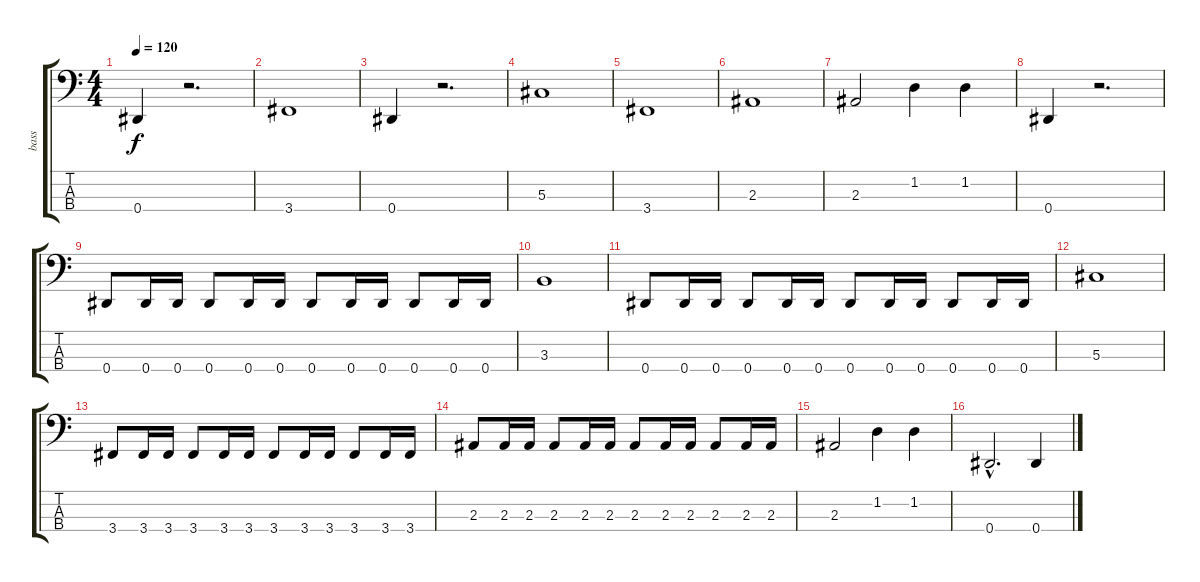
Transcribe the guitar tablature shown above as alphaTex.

\track ("bass" "bass") {instrument electricbasspick}
\staff {score tabs}
\tuning (Gb2 Db2 Ab1 Eb1) {hide}
\ts (4 4)
\tempo 120
\clef f4
\ks c
0.4.4{dy f} r.2{d} |
3.4.1 |
0.4.4 r.2{d} |
5.3.1 |
3.4.1 |
2.3.1 |
2.3.2 1.2.4 1.2.4 |
0.4.4 r.2{d} |
0.4.8 0.4.16 0.4.16 0.4.8 0.4.16 0.4.16 0.4.8 0.4.16 0.4.16 0.4.8 0.4.16 0.4.16 |
3.3.1 |
0.4.8 0.4.16 0.4.16 0.4.8 0.4.16 0.4.16 0.4.8 0.4.16 0.4.16 0.4.8 0.4.16 0.4.16 |
5.3.1 |
3.4.8 3.4.16 3.4.16 3.4.8 3.4.16 3.4.16 3.4.8 3.4.16 3.4.16 3.4.8 3.4.16 3.4.16 |
2.3.8 2.3.16 2.3.16 2.3.8 2.3.16 2.3.16 2.3.8 2.3.16 2.3.16 2.3.8 2.3.16 2.3.16 |
2.3.2 1.2.4 1.2.4 |
0.4{hac}.2{d} 0.4.4
